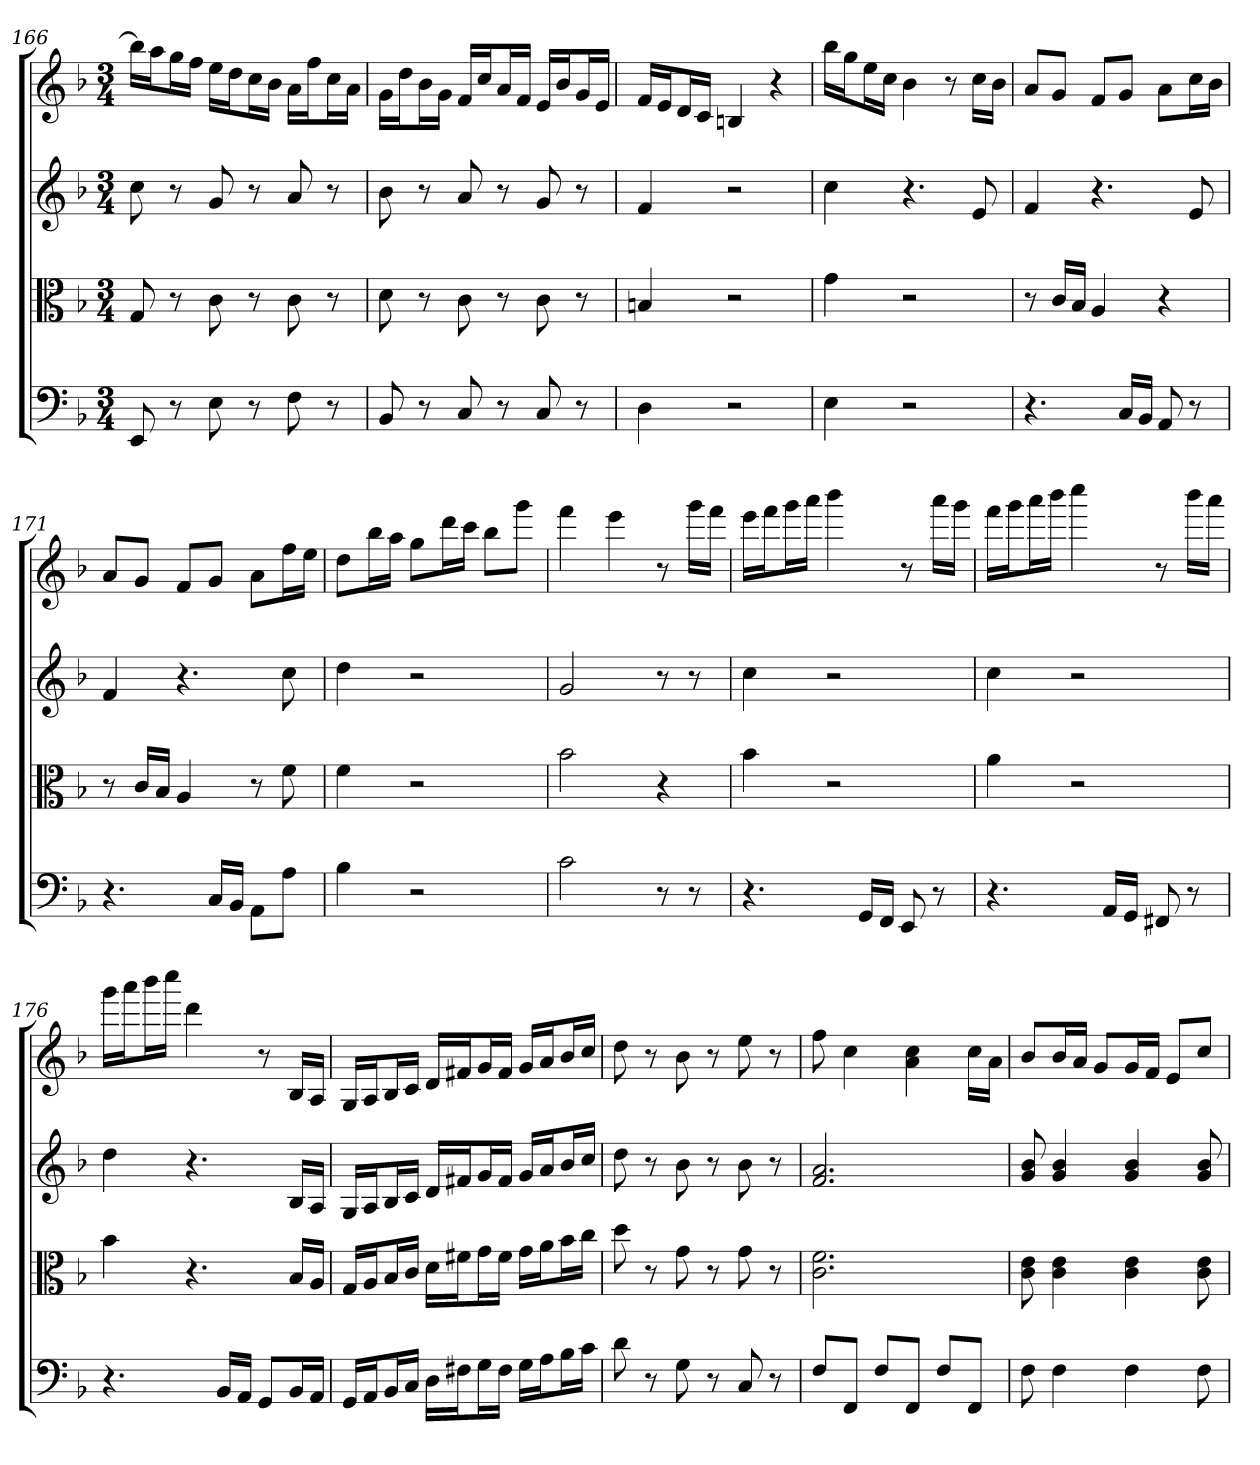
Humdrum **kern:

**kern	**kern	**kern	**kern
*part4	*part3	*part2	*part1
*staff4	*staff3	*staff2	*staff1
*clefF4	*clefC3	*	*
*k[b-]	*k[b-]	*k[b-]	*k[b-]
*F:	*F:	*F:	*F:
*M3/4	*M3/4	*M3/4	*M3/4
=166	=166	=166	=166
8EE	8G	8cc	16bb-LL]
.	.	.	16aaJ
8r	8r	8r	16ggL
.	.	.	16ffJJ
8E	8c	8g	16eeLL
.	.	.	16ddJ
8r	8r	8r	16ccL
.	.	.	16b-JJ
8F	8c	8a	16aLL
.	.	.	16ffJ
8r	8r	8r	16ccL
.	.	.	16aJJ
=167	=167	=167	=167
8BB-	8d	8b-	16gLL
.	.	.	16ddJ
8r	8r	8r	16b-L
.	.	.	16gJJ
8C	8c	8a	16fLL
.	.	.	16ccJ
8r	8r	8r	16aL
.	.	.	16fJJ
8C	8c	8g	16eLL
.	.	.	16b-J
8r	8r	8r	16gL
.	.	.	16eJJ
=168	=168	=168	=168
4D	4Bn	4f	16fLL
.	.	.	16eJ
.	.	.	16dL
.	.	.	16cJJ
2r	2r	2r	4Bn
.	.	.	4r
=169	=169	=169	=169
4E	4g	4cc	16bb-LL
.	.	.	16ggJ
.	.	.	16eeL
.	.	.	16ccJJ
2r	2r	4.r	4b-
.	.	.	8r
.	.	8e	16ccLL
.	.	.	16b-JJ
=170	=170	=170	=170
4.r	8r	4f	8aL
.	16c/LL	.	8gJ
.	16B-/JJ	.	.
.	4A	4.r	8fL
16C/LL	.	.	8gJ
16BB-/JJ	.	.	.
8AA	4r	.	8aL
8r	.	8e	16ccL
.	.	.	16b-JJ
=171	=171	=171	=171
4.r	8r	4f	8aL
.	16c/LL	.	8gJ
.	16B-/JJ	.	.
.	4A	4.r	8fL
16C/LL	.	.	8gJ
16BB-/JJ	.	.	.
8AA\L	8r	.	8aL
8A\J	8f	8cc	16ffL
.	.	.	16eeJJ
=172	=172	=172	=172
4B-	4f	4dd	8ddL
.	.	.	16bb-L
.	.	.	16aaJJ
2r	2r	2r	8ggL
.	.	.	16dddL
.	.	.	16cccJJ
.	.	.	8bb-L
.	.	.	8gggJ
=173	=173	=173	=173
2c	2b-	2g	4fff
.	.	.	4eee
8r	4r	8r	8r
8r	.	8r	16gggLL
.	.	.	16fffJJ
=174	=174	=174	=174
4.r	4b-	4cc	16eeeLL
.	.	.	16fffJ
.	.	.	16gggL
.	.	.	16aaaJJ
.	2r	2r	4bbb-
16GG/LL	.	.	.
16FF/JJ	.	.	.
8EE	.	.	8r
8r	.	.	16aaaLL
.	.	.	16gggJJ
=175	=175	=175	=175
4.r	4a	4cc	16fffLL
.	.	.	16gggJ
.	.	.	16aaaL
.	.	.	16bbb-JJ
.	2r	2r	4cccc
16AA/LL	.	.	.
16GG/JJ	.	.	.
8FF#X	.	.	8r
8r	.	.	16bbb-LL
.	.	.	16aaaJJ
=176	=176	=176	=176
4.r	4b-	4dd	16gggLL
.	.	.	16aaaJ
.	.	.	16bbb-L
.	.	.	16ccccJJ
.	4.r	4.r	4ddd
16BB-/LL	.	.	.
16AA/JJ	.	.	.
8GG/L	.	.	8r
16BB-/L	16B-/LL	16B-LL	16B-LL
16AA/JJ	16A/JJ	16AJJ	16AJJ
=177	=177	=177	=177
16GG/LL	16G/LL	16GLL	16GLL
16AA/J	16A/J	16AJ	16AJ
16BB-/L	16B-/L	16B-L	16B-L
16C/JJ	16c/JJ	16cJJ	16cJJ
16D\LL	16d\LL	16dLL	16dLL
16F#X\J	16f#X\J	16f#XJ	16f#XJ
16G\L	16g\L	16gL	16gL
16F#\JJ	16f#\JJ	16f#JJ	16f#JJ
16G\LL	16g\LL	16gLL	16gLL
16A\J	16a\J	16aJ	16aJ
16B-\L	16b-\L	16b-L	16b-L
16c\JJ	16cc\JJ	16ccJJ	16ccJJ
=178	=178	=178	=178
8d	8dd	8dd	8dd
8r	8r	8r	8r
8G	8g	8b-	8b-
8r	8r	8r	8r
8C	8g	8b-	8ee
8r	8r	8r	8r
=179	=179	=179	=179
8F/L	2.c 2.f	2.f 2.a	8ff
8FF/J	.	.	4cc
8F/L	.	.	.
8FF/J	.	.	4a 4cc
8F/L	.	.	.
8FF/J	.	.	16ccLL
.	.	.	16aJJ
=180	=180	=180	=180
8F	8c 8e	8g 8b-	8b-L
4F	4c 4e	4g 4b-	16b-L
.	.	.	16aJJ
.	.	.	8gL
4F	4c 4e	4g 4b-	16gL
.	.	.	16fJJ
.	.	.	8eL
8F	8c 8e	8g 8b-	8ccJ
=	=	=	=
*-	*-	*-	*-
